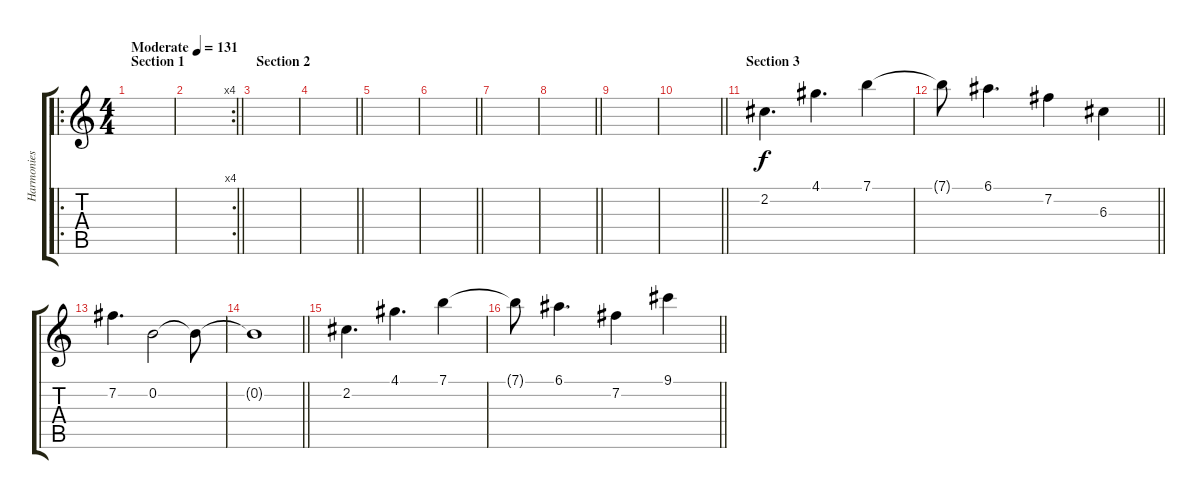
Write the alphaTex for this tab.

\track ("Harmonies 2" "Harmonies ") {instrument distortionguitar}
\staff {score tabs}
\tuning (E4 B3 G3 D3 A2 E2) {hide}
\ro
\ts (4 4)
\section ("" "Section 1")
\tempo (131 "Moderate")
\clef g2
\ks c
|
\rc 4
\barLineRight lightlight
|
\section ("" "Section 2")
|
\barLineRight lightlight
|
|
\barLineRight lightlight
|
|
\barLineRight lightlight
|
|
\barLineRight lightlight
|
\section ("" "Section 3")
2.2.4{d} 4.1.4{d} 7.1.4 |
\barLineRight lightlight
7.1{t}.8 6.1.4{d} 7.2.4 6.3.4 |
7.2.4{d} 0.2.2 0.2{t}.8 |
\barLineRight lightlight
0.2{t}.1 |
2.2.4{d} 4.1.4{d} 7.1.4 |
\barLineRight lightlight
7.1{t}.8 6.1.4{d} 7.2.4 9.1.4
